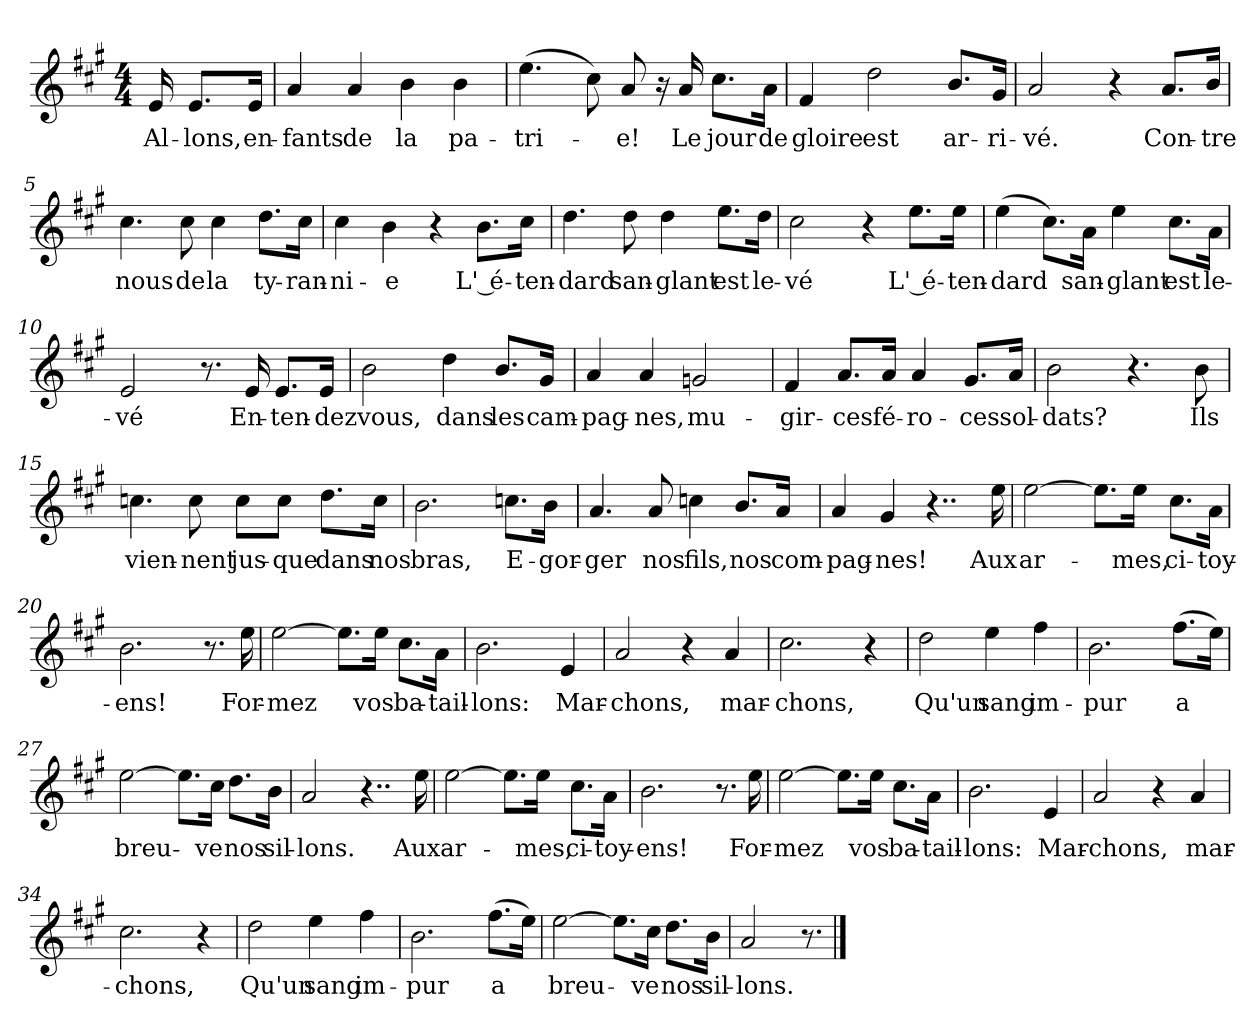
**kern	**text
*part1	*part1
*staff1	*staff1
*clefG2	*
*k[f#c#g#]	*
*A:	*
*M4/4	*
*MM120	*
=	=
16e	Al-
8.e/L	-lons,
16e/Jk	en-
=1	=1
4a	-fants
4a	de
4b	la
4b	pa-
=2	=2
(4.ee	-tri-
8cc#)	.
8a	-e!
16r	.
16a	Le
8.cc#\L	jour
16a\Jk	de
=3	=3
4f#	gloire
2dd	est
8.b/L	ar-
16g#/Jk	-ri-
=4	=4
2a	-vé.
4r	.
8.a/L	Con-
16b/Jk	-tre
=5	=5
4.cc#	nous
8cc#	de
4cc#	la
8.dd\L	ty-
16cc#\Jk	-ran-
=6	=6
4cc#	-ni-
4b	-e
4r	.
8.b\L	L' é-
16cc#\Jk	-ten-
=7	=7
4.dd	-dard
8dd	san-
4dd	-glant
8.ee\L	est
16dd\Jk	le-
=8	=8
2cc#	-vé
4r	.
8.ee\L	L' é-
16ee\Jk	-ten-
=9	=9
(4ee	-dard
8.cc#\L)	.
16a\Jk	san-
4ee	-glant
8.cc#\L	est
16a\Jk	le-
=10	=10
2e	-vé
8.r	.
16e	En-
8.e/L	-ten-
16e/Jk	-dez
=11	=11
2b	vous,
4dd	dans
8.b/L	les
16g#/Jk	cam-
=12	=12
4a	-pag-
4a	-nes,
2gn	mu-
=13	=13
4f#	-gir-
8.a/L	-ces
16a/Jk	fé-
4a	-ro-
8.g#/L	-ces
16a/Jk	sol-
=14	=14
2b	-dats?
4.r	.
8b	Ils
=15	=15
4.ccn	vien-
8cc	-nent
8cc\L	jus-
8cc\J	-que
8.dd\L	dans
16cc\Jk	nos
=16	=16
2.b	bras,
8.ccn\L	E-
16b\Jk	-gor-
=17	=17
4.a	-ger
8a	nos
4ccn	fils,
8.b/L	nos
16a/Jk	com-
=18	=18
4a	-pag-
4g#	-nes!
4..r	.
16ee	Aux
=19	=19
[2ee	ar-
8.ee\L]	.
16ee\Jk	-mes,
8.cc#\L	ci-
16a\Jk	-toy-
=20	=20
2.b	-ens!
8.r	.
16ee	For-
=21	=21
[2ee	-mez
8.ee\L]	.
16ee\Jk	vos
8.cc#\L	ba-
16a\Jk	-tail-
=22	=22
2.b	-lons:
4e	Mar-
=23	=23
2a	-chons,
4r	.
4a	mar-
=24	=24
2.cc#	-chons,
4r	.
=25	=25
2dd	Qu'un
4ee	sang
4ff#	im-
=26	=26
2.b	-pur
(8.ff#\L	a
16ee\Jk)	.
=27	=27
[2ee	breu-
8.ee\L]	.
16cc#\Jk	-ve
8.dd\L	nos
16b\Jk	sil-
=28	=28
2a	-lons.
4..r	.
16ee	Aux
=29	=29
[2ee	ar-
8.ee\L]	.
16ee\Jk	-mes,
8.cc#\L	ci-
16a\Jk	-toy-
=30	=30
2.b	-ens!
8.r	.
16ee	For-
=31	=31
[2ee	-mez
8.ee\L]	.
16ee\Jk	vos
8.cc#\L	ba-
16a\Jk	-tail-
=32	=32
2.b	-lons:
4e	Mar-
=33	=33
2a	-chons,
4r	.
4a	mar-
=34	=34
2.cc#	-chons,
4r	.
=35	=35
2dd	Qu'un
4ee	sang
4ff#	im-
=36	=36
2.b	-pur
(8.ff#\L	a
16ee\Jk)	.
=37	=37
[2ee	breu-
8.ee\L]	.
16cc#\Jk	-ve
8.dd\L	nos
16b\Jk	sil-
=38	=38
2a	-lons.
8.r	.
==	==
*-	*-
